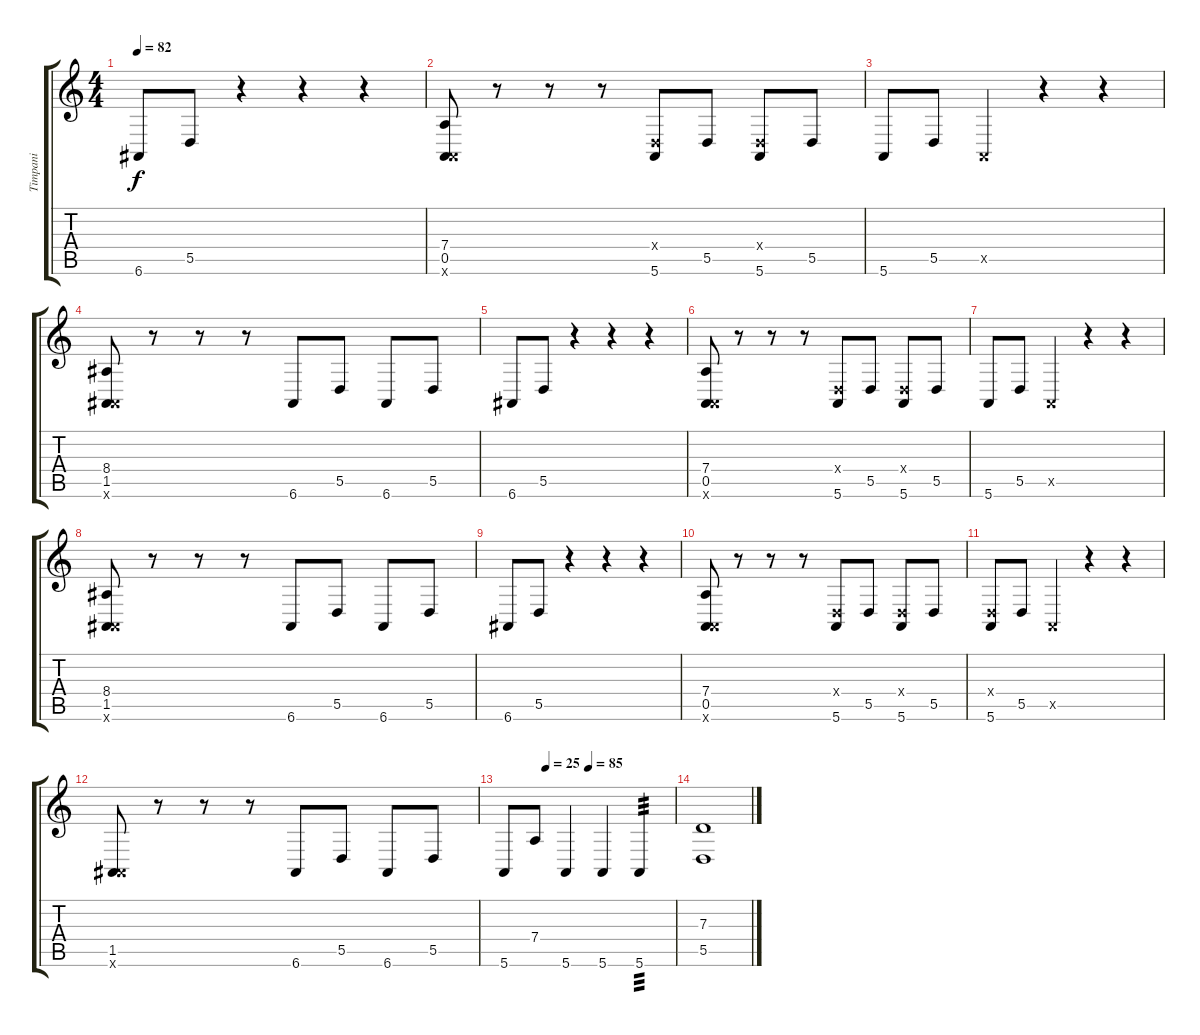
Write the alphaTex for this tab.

\track ("Timpani" "Timpani") {instrument timpani}
\staff {score tabs}
\tuning (E4 B3 G3 D3 A2 E2) {hide}
\ts (4 4)
\tempo 82
\clef g2
\ks c
6.6.8{dy f} 5.5.8 r.4 r.4 r.4 |
(7.4 0.5 5.6{x}).8 r.8 r.8 r.8 (0.4{x} 5.6).8 5.5.8 (0.4{x} 5.6).8 5.5.8 |
5.6.8 5.5.8 0.5{x}.4 r.4 r.4 |
(8.4 1.5 6.6{x}).8 r.8 r.8 r.8 6.6.8 5.5.8 6.6.8 5.5.8 |
6.6.8 5.5.8 r.4 r.4 r.4 |
(7.4 0.5 5.6{x}).8 r.8 r.8 r.8 (0.4{x} 5.6).8 5.5.8 (0.4{x} 5.6).8 5.5.8 |
5.6.8 5.5.8 0.5{x}.4 r.4 r.4 |
(8.4 1.5 6.6{x}).8 r.8 r.8 r.8 6.6.8 5.5.8 6.6.8 5.5.8 |
6.6.8 5.5.8 r.4 r.4 r.4 |
(7.4 0.5 5.6{x}).8 r.8 r.8 r.8 (0.4{x} 5.6).8 5.5.8 (0.4{x} 5.6).8 5.5.8 |
(0.4{x} 5.6).8 5.5.8 0.5{x}.4 r.4 r.4 |
(1.5 6.6{x}).8 r.8 r.8 r.8 6.6.8 5.5.8 6.6.8 5.5.8 |
\tempo (25 0.25)
\tempo (85 0.5)
5.6.8 7.4.8 5.6.4 5.6.4 5.6.4{tp 3} |
(7.3 5.5).1
